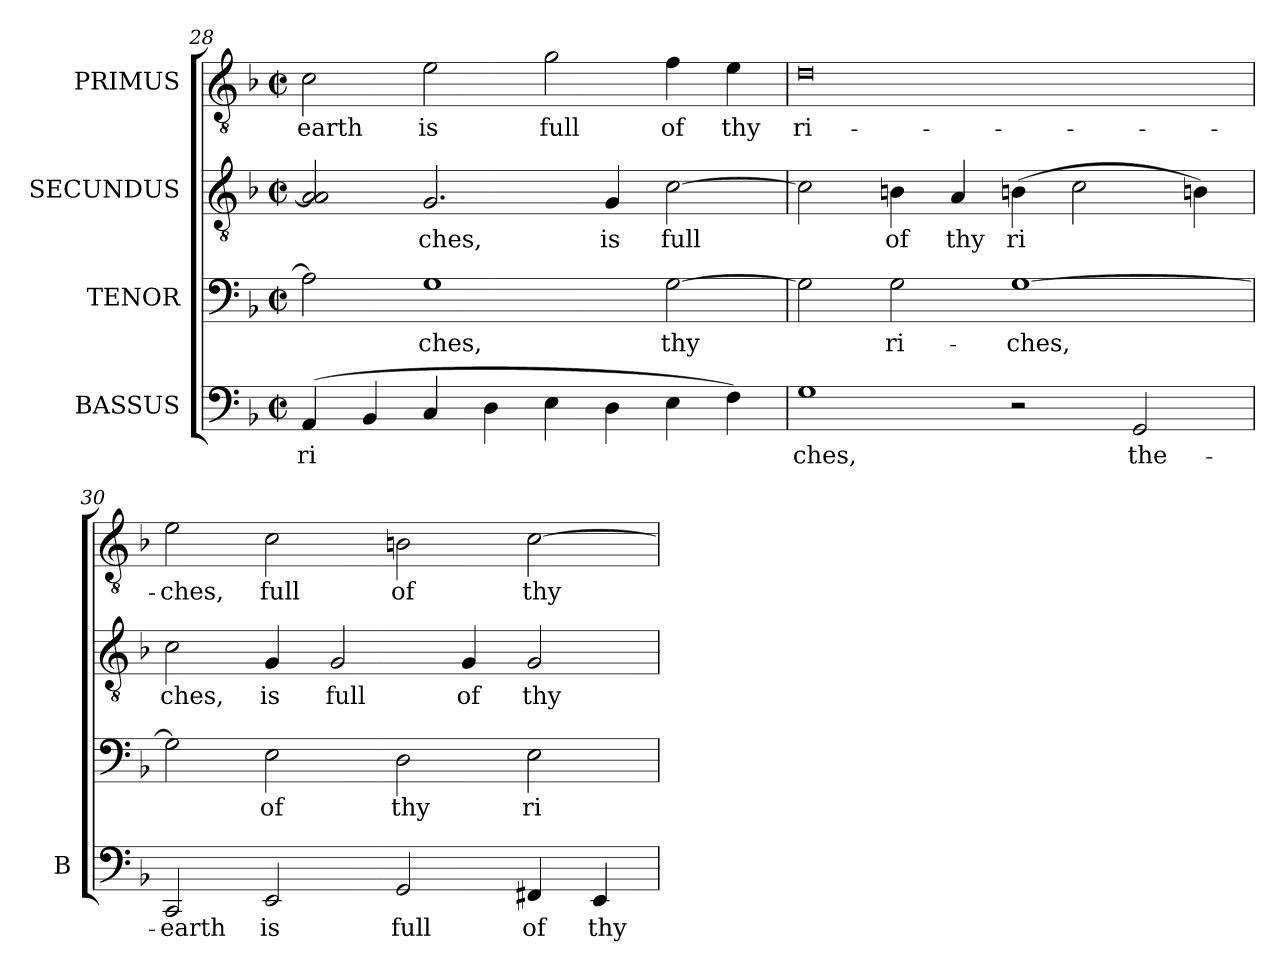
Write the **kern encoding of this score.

**kern	**text	**kern	**text	**kern	**text	**kern	**text
*part4	*part4	*part3	*part3	*part2	*part2	*part1	*part1
*staff4	*staff4	*staff3	*staff3	*staff2	*staff2	*staff1	*staff1
*I"BASSUS	*	*I"TENOR	*	*I"SECUNDUS	*	*I"PRIMUS	*
*I'B	*	*	*	*	*	*	*
*clefF4	*	*clefF4	*	*clefGv2	*	*clefGv2	*
*k[b-]	*	*k[b-]	*	*k[b-]	*	*k[b-]	*
*F:	*	*F:	*	*F:	*	*F:	*
*M2/2	*	*M2/2	*	*M2/2	*	*M2/2	*
*met(c|)	*	*met(c|)	*	*met(c|)	*	*met(c|)	*
=28	=28	=28	=28	=28	=28	=28	=28
!	!LO:LY:b:cj	!	!LO:LY:b:cj	!	!LO:LY:b:cj	!	!LO:LY:b:rj
(>4AA/	ri-	2A\]	--	2A/ 2A/]	--	2c\	earth
!	!LO:LY:b:cj	!	!	!	!	!	!
4BB-/	--	.	.	.	.	.	.
!	!LO:LY:b:cj	!	!LO:LY:b:cj	!	!LO:LY:b:cj	!	!LO:LY:b:rj
4C/	--	1G	-ches,	2.G/	-ches,	2e\	is
!	!LO:LY:b:cj	!	!	!	!	!	!
4D\	--	.	.	.	.	.	.
!	!LO:LY:b:cj	!	!	!	!	!	!LO:LY:b:rj
4E\	--	.	.	.	.	2g\	full
!	!LO:LY:b:cj	!	!	!	!LO:LY:b:cj	!	!
4D\	--	.	.	4G/	is	.	.
!	!LO:LY:b:cj	!	!LO:LY:b:cj	!	!LO:LY:b:cj	!	!LO:LY:b:rj
4E\	--	[>2G\	thy	[>2c\	full	4f\	of
!	!LO:LY:b:cj	!	!	!	!	!	!LO:LY:b:rj
4F\)	--	.	.	.	.	4e\	thy
=29	=29	=29	=29	=29	=29	=29	=29
!	!LO:LY:b:cj	!	!LO:LY:b:cj	!	!LO:LY:b:cj	!	!LO:LY:b:rj
1G	-ches,	2G\]	.	2c\]	.	0d	ri-
!	!	!	!LO:LY:b:cj	!	!LO:LY:b:cj	!	!
.	.	2G\	ri-	4Bn\	of	.	.
!	!	!	!	!	!LO:LY:b:cj	!	!
.	.	.	.	4A/	thy	.	.
!	!	!	!LO:LY:b:cj	!	!LO:LY:b:cj	!	!
2r	.	[>1G	-ches,	(>4Bn\	ri-	.	.
!	!	!	!	!	!LO:LY:b:cj	!	!
.	.	.	.	2c\	--	.	.
!	!LO:LY:b:cj	!	!	!	!	!	!
2GG/	the-	.	.	.	.	.	.
!	!	!	!	!	!LO:LY:b:cj	!	!
.	.	.	.	4Bn\)	--	.	.
=30	=30	=30	=30	=30	=30	=30	=30
!	!LO:LY:b:cj	!	!LO:LY:b:cj	!	!LO:LY:b:cj	!	!LO:LY:b:rj
2CC/	-earth	2G\]	.	2c\	-ches,	2e\	-ches,
!	!LO:LY:b:cj	!	!LO:LY:b:cj	!	!LO:LY:b:cj	!	!LO:LY:b:rj
2EE/	is	2E\	of	4G/	is	2c\	full
!	!	!	!	!	!LO:LY:b:cj	!	!
.	.	.	.	2G/	full	.	.
!	!LO:LY:b:cj	!	!LO:LY:b:cj	!	!	!	!LO:LY:b:rj
2GG/	full	2D\	thy	.	.	2Bn\	of
!	!	!	!	!	!LO:LY:b:cj	!	!
.	.	.	.	4G/	of	.	.
!	!LO:LY:b:cj	!	!LO:LY:b:cj	!	!LO:LY:b:cj	!	!LO:LY:b:rj
4FF#X/	of	2E\	ri-	2G/	thy	[>2c\	thy
!	!LO:LY:b:cj	!	!	!	!	!	!
4EE/	thy	.	.	.	.	.	.
=	=	=	=	=	=	=	=
*-	*-	*-	*-	*-	*-	*-	*-
